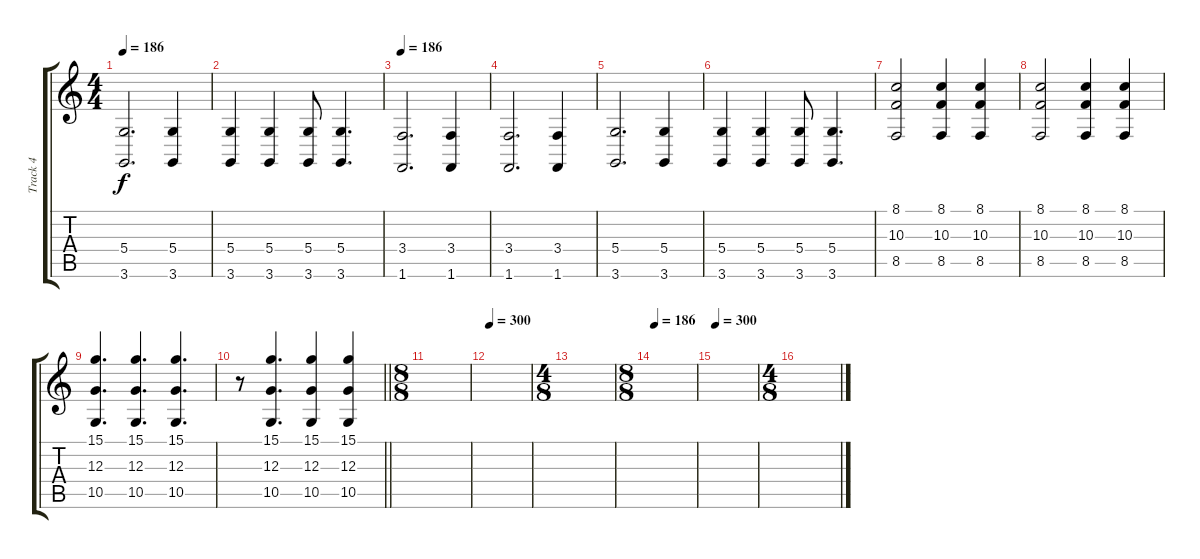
\track ("Track 4" "Track 4") {instrument lead3calliope}
\staff {score tabs}
\tuning (E4 B3 G3 D3 A2 E2) {hide}
\ts (4 4)
\tempo 186
\clef g2
\ks c
(5.4 3.6).2{d dy f} (5.4 3.6).4 |
(5.4 3.6).4 (5.4 3.6).4 (5.4 3.6).8 (5.4 3.6).4{d} |
\tempo 186
(3.4 1.6).2{d} (3.4 1.6).4 |
(3.4 1.6).2{d} (3.4 1.6).4 |
(5.4 3.6).2{d} (5.4 3.6).4 |
(5.4 3.6).4 (5.4 3.6).4 (5.4 3.6).8 (5.4 3.6).4{d} |
(8.1 10.3 8.5).2 (8.1 10.3 8.5).4 (8.1 10.3 8.5).4 |
(8.1 10.3 8.5).2 (8.1 10.3 8.5).4 (8.1 10.3 8.5).4 |
(15.1 12.3 10.5).4{d} (15.1 12.3 10.5).4{d} (15.1 12.3 10.5).4{d} |
\barLineRight lightlight
r.8 (15.1 12.3 10.5).4{d} (15.1 12.3 10.5).4 (15.1 12.3 10.5).4 |
\ts (8 8)
|
\tempo 300
|
\ts (4 8)
|
\ts (8 8)
\tempo 186
|
\tempo 300
|
\ts (4 8)
